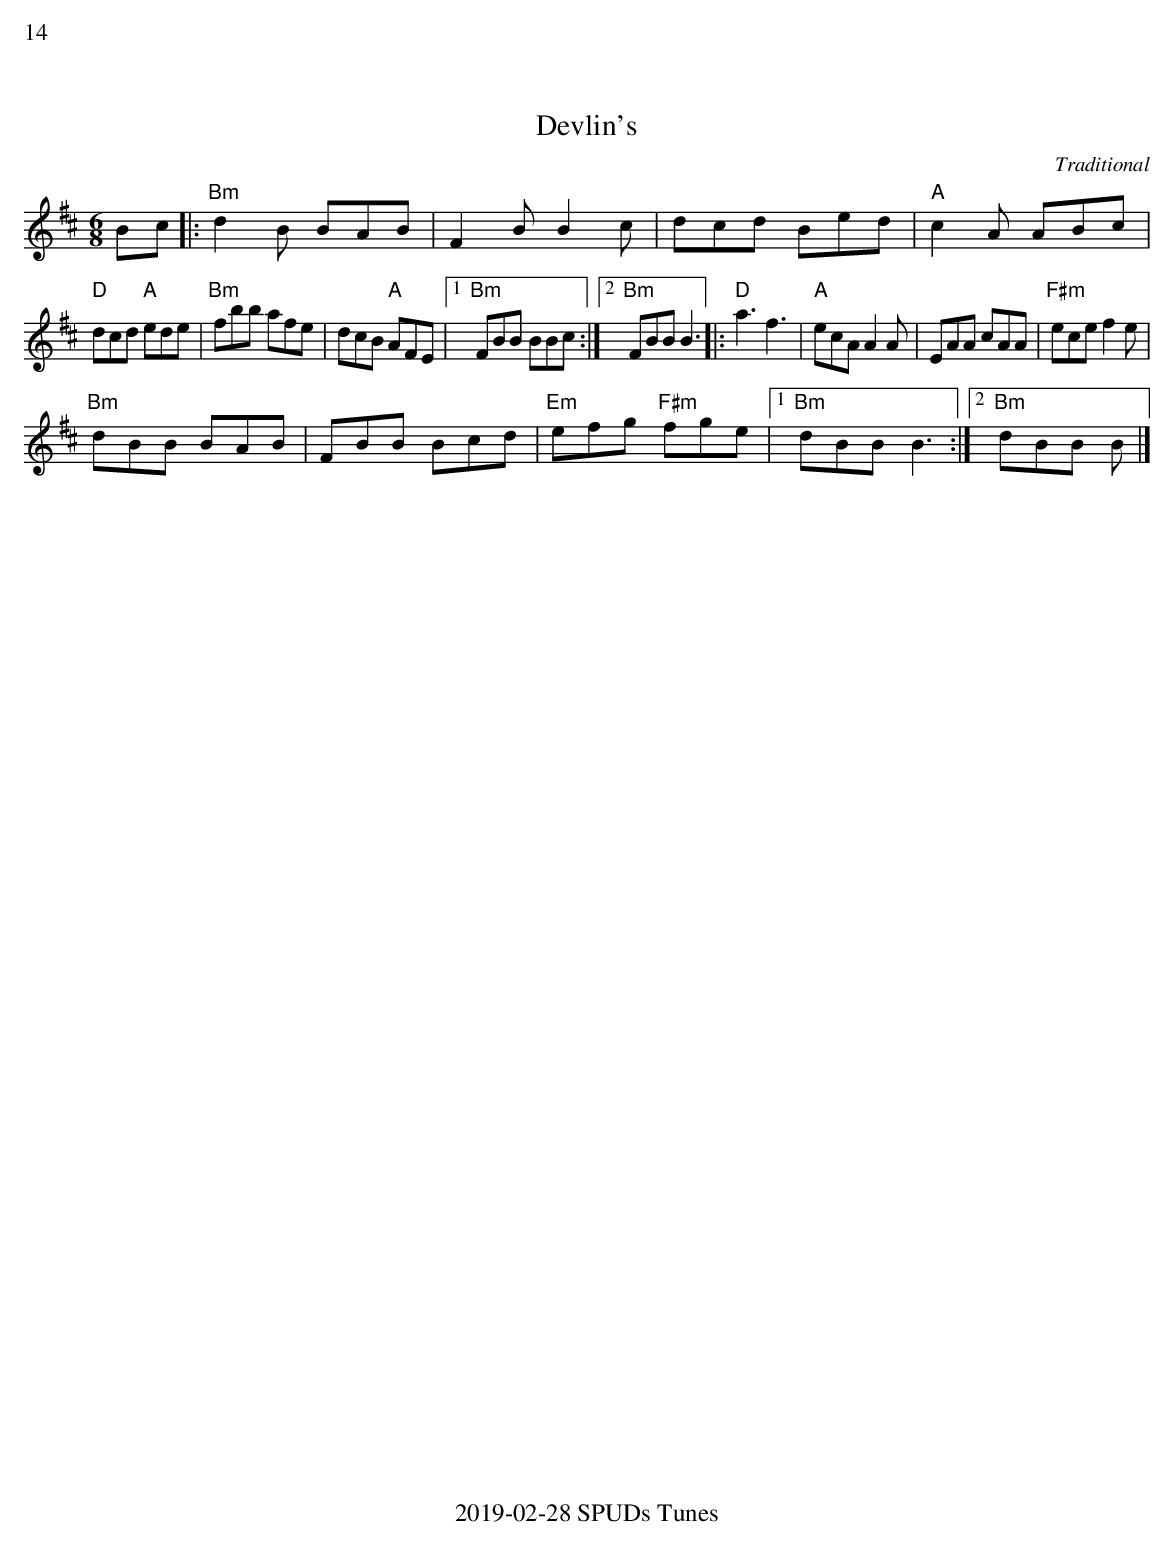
X:1
%%text 14
T:Devlin's
C:Traditional
M:6/8
L:1/8
K:Bm
Bc|:"Bm"d2B BAB|F2BB2c|dcd Bed|"A"c2A ABc|!
"D"dcd "A"ede|"Bm"fbb afe|dcB "A"AFE|1"Bm"FBB BBc:|2"Bm"FBB B3||
|:"D"a3f3|"A"ecA A2A|EAA cAA|"F#m"ecef2e|!
"Bm"dBB BAB|FBB Bcd|"Em"efg "F#m"fge|1"Bm"dBB B3:|2"Bm"dBB B|]
